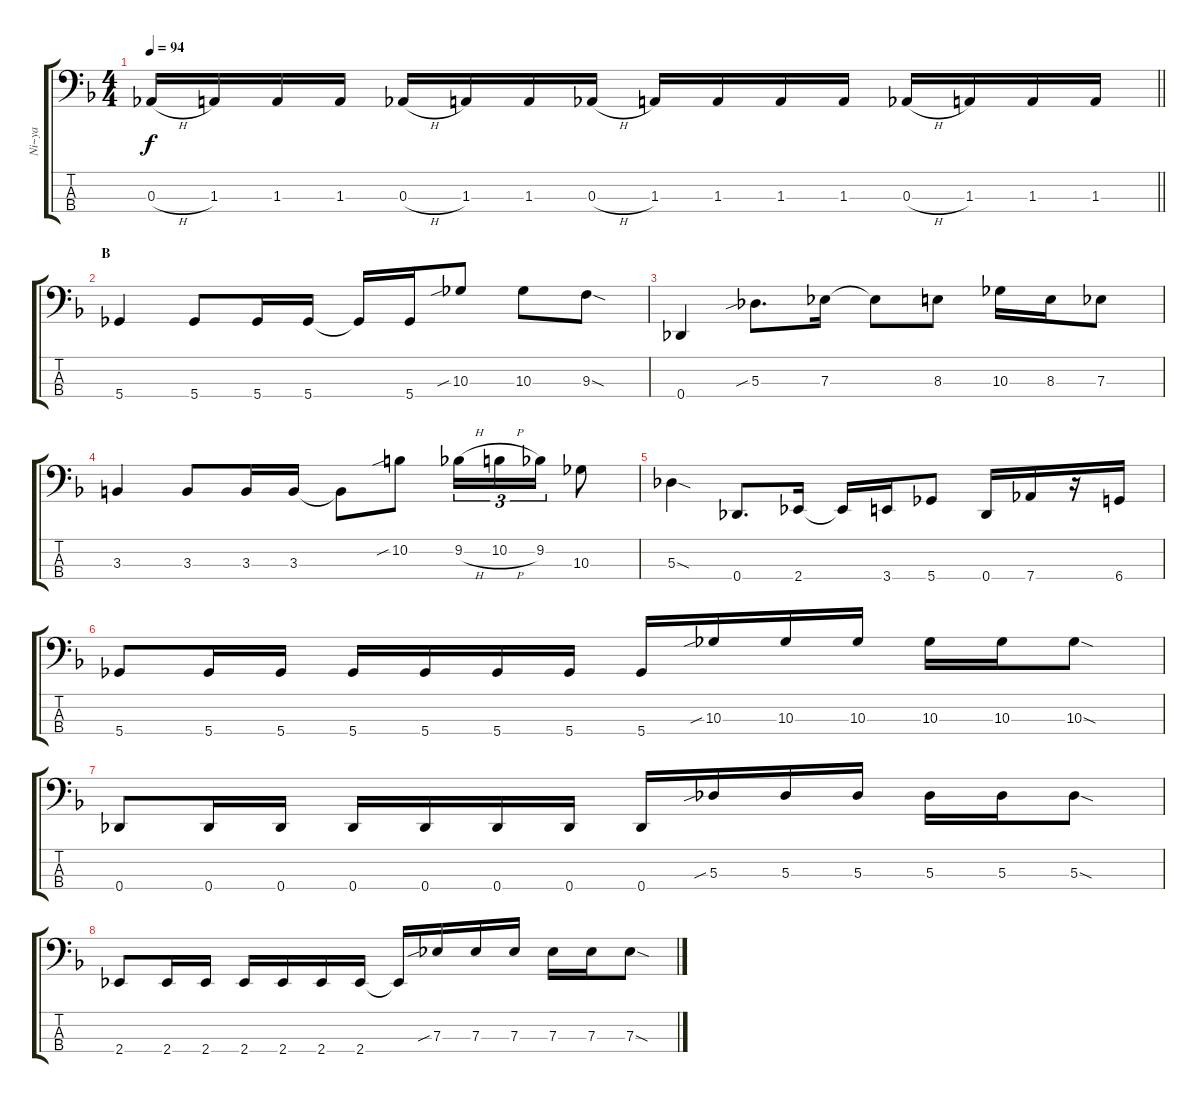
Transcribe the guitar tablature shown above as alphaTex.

\track ("Ni~ya" "Ni~ya") {instrument electricbasspick}
\staff {score tabs}
\tuning (Gb2 Db2 Ab1 Db1) {hide}
\ts (4 4)
\tempo 94
\clef f4
\barLineRight lightlight
\ks f
0.3{h}.16{dy f} 1.3.16 1.3.16 1.3.16 0.3{h}.16 1.3.16 1.3.16 0.3{h}.16 1.3.16 1.3.16 1.3.16 1.3.16 0.3{h}.16 1.3.16 1.3.16 1.3.16 |
\section ("" "B")
5.4.4 5.4.8 5.4.16 5.4.16 5.4{t}.16 5.4.16 10.3{sib}.8 10.3.8 9.3{sod}.8 |
0.4.4 5.3{sib}.8{d} 7.3.16 7.3{t}.8 8.3.8 10.3.16 8.3.16 7.3.8 |
3.3.4 3.3.8 3.3.16 3.3.16 3.3{t}.8 10.2{sib}.8 9.2{h}.16{tu (3 2)} 10.2{h}.16{tu (3 2)} 9.2.16{tu (3 2)} 10.3.8 |
5.3{sod}.4 0.4.8{d} 2.4.16 2.4{t}.16 3.4.16 5.4.8 0.4.16 7.4.16 r.16 6.4.16 |
5.4.8 5.4.16 5.4.16 5.4.16 5.4.16 5.4.16 5.4.16 5.4.16 10.3{sib}.16 10.3.16 10.3.16 10.3.16 10.3.16 10.3{sod}.8 |
0.4.8 0.4.16 0.4.16 0.4.16 0.4.16 0.4.16 0.4.16 0.4.16 5.3{sib}.16 5.3.16 5.3.16 5.3.16 5.3.16 5.3{sod}.8 |
2.4.8 2.4.16 2.4.16 2.4.16 2.4.16 2.4.16 2.4.16 2.4{t}.16 7.3{sib}.16 7.3.16 7.3.16 7.3.16 7.3.16 7.3{sod}.8
